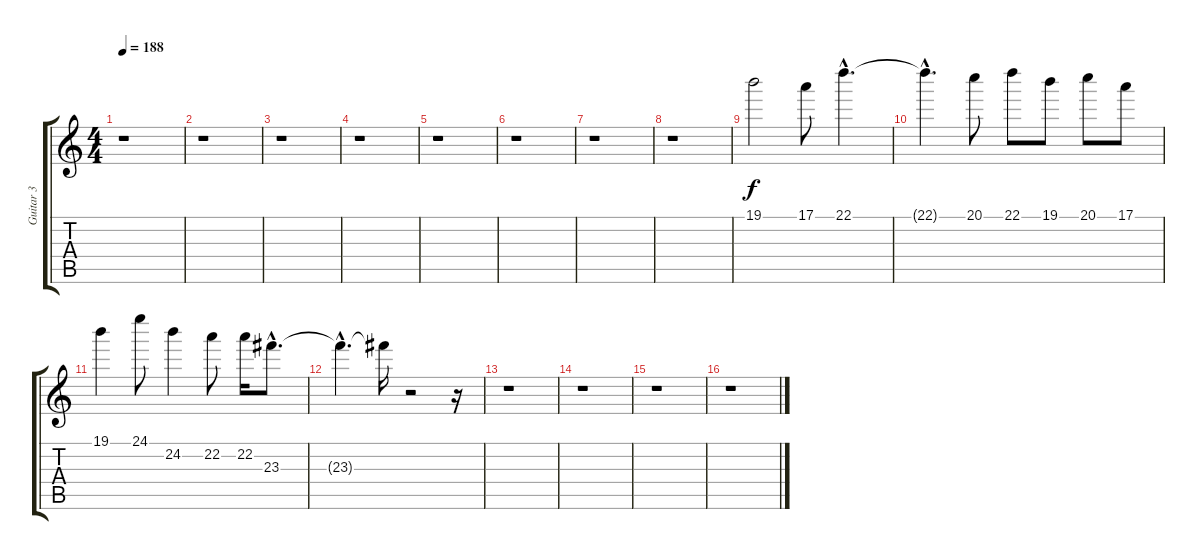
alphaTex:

\track ("Guitar 3" "Guitar 3") {instrument distortionguitar}
\staff {score tabs}
\tuning (E4 B3 G3 D3 A2 E2) {hide}
\ts (4 4)
\tempo 188
\clef g2
\ks c
r.1{dy f} |
r.1 |
r.1 |
r.1 |
r.1 |
r.1 |
r.1 |
r.1 |
19.1.2 17.1.8 22.1{hac}.4{d} |
22.1{hac t}.4{d} 20.1.8 22.1.8 19.1.8 20.1.8 17.1.8 |
19.1.4 24.1.8 24.2.4 22.2.8 22.2.16 23.3{hac}.8{d} |
23.3{hac t}.4{d} 23.3{t}.16 r.2 r.16 |
r.1 |
r.1 |
r.1 |
r.1
